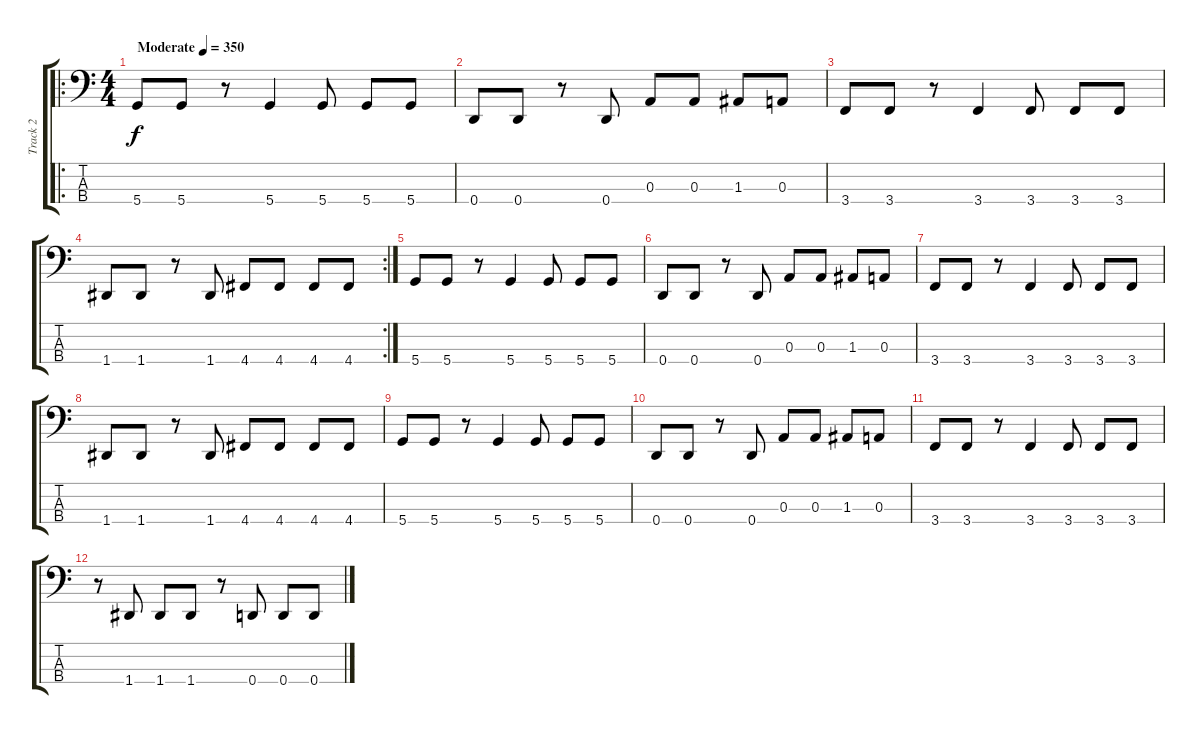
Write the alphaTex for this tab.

\track ("Track 2" "Track 2") {instrument electricbasspick}
\staff {score tabs}
\tuning (G2 D2 A1 D1) {hide}
\ro
\ts (4 4)
\tempo (350 "Moderate")
\clef f4
\ks c
5.4.8{dy f instrument electricbasspick} 5.4.8 r.8 5.4.4 5.4.8 5.4.8 5.4.8 |
0.4.8 0.4.8 r.8 0.4.8 0.3.8 0.3.8 1.3.8 0.3.8 |
3.4.8 3.4.8 r.8 3.4.4 3.4.8 3.4.8 3.4.8 |
\rc 2
1.4.8 1.4.8 r.8 1.4.8 4.4.8 4.4.8 4.4.8 4.4.8 |
5.4.8 5.4.8 r.8 5.4.4 5.4.8 5.4.8 5.4.8 |
0.4.8 0.4.8 r.8 0.4.8 0.3.8 0.3.8 1.3.8 0.3.8 |
3.4.8 3.4.8 r.8 3.4.4 3.4.8 3.4.8 3.4.8 |
1.4.8 1.4.8 r.8 1.4.8 4.4.8 4.4.8 4.4.8 4.4.8 |
5.4.8 5.4.8 r.8 5.4.4 5.4.8 5.4.8 5.4.8 |
0.4.8 0.4.8 r.8 0.4.8 0.3.8 0.3.8 1.3.8 0.3.8 |
3.4.8 3.4.8 r.8 3.4.4 3.4.8 3.4.8 3.4.8 |
r.8 1.4.8 1.4.8 1.4.8 r.8 0.4.8 0.4.8 0.4.8
